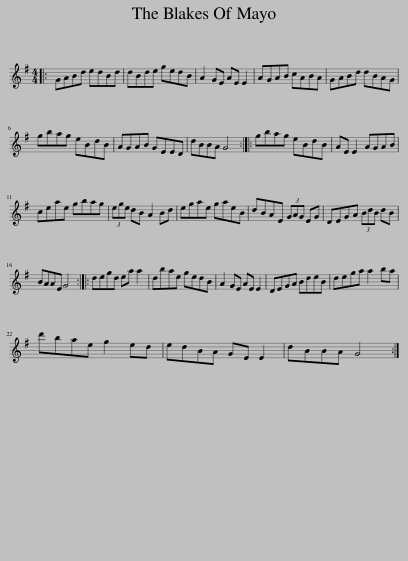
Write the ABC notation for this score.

X:1
L:1/8
M:4/4
I:linebreak $
K:G
V:1 treble
V:1
|: GABd edBd | dBde gedB | A2 GE AE E2 | AGAB cABA | GABd dBAG |$ %5
 gbag eBdB | AGAB GEED | dBBA G4 :: gbag eBdB | AE E2 AGAB |$ %10
 ceae gbag | (3ege dB A2 Bd | egae gaeB | dBAE (3GAG EG | DEGA (3BdB dB |$ %15
 BAAE G4 :: degd ea a2 | dbae gedB | A2 GE AE E2 | DEGA BdeB | %20
 dega a2 ba |$ d'bae g2 ed | edBA GE E2 | dBBA G4 :| %24
